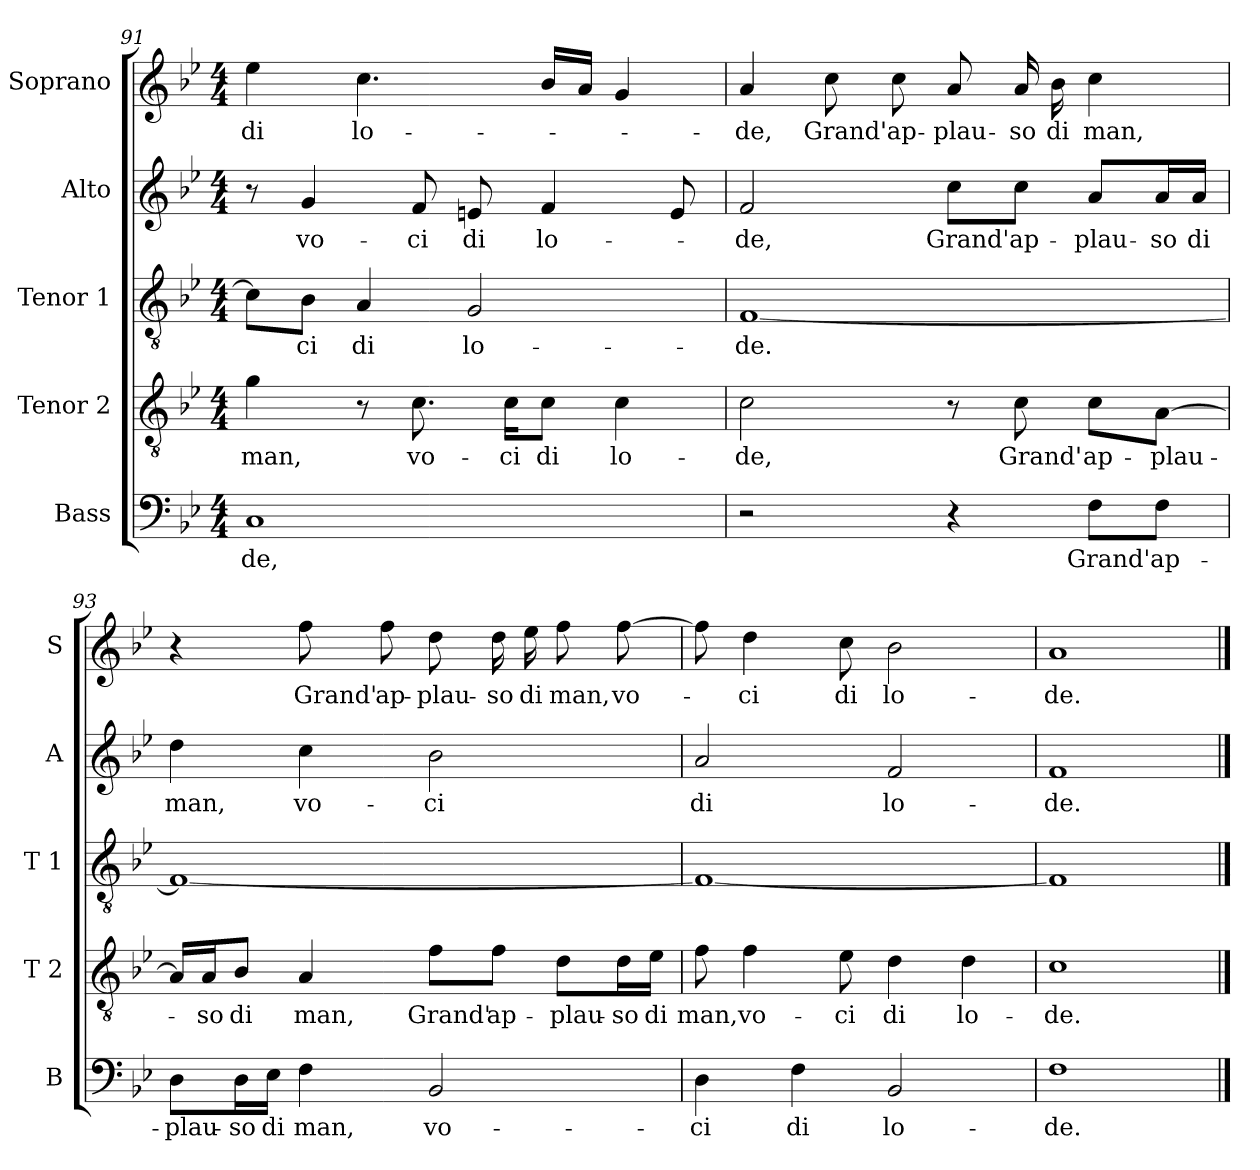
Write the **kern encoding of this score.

**kern	**text	**kern	**text	**kern	**text	**kern	**text	**kern	**text
*part5	*part5	*part4	*part4	*part3	*part3	*part2	*part2	*part1	*part1
*staff5	*staff5	*staff4	*staff4	*staff3	*staff3	*staff2	*staff2	*staff1	*staff1
*I"Bass	*	*I"Tenor 2	*	*I"Tenor 1	*	*I"Alto	*	*I"Soprano	*
*I'B	*	*I'T 2	*	*I'T 1	*	*I'A	*	*I'S	*
*clefF4	*	*clefGv2	*	*clefGv2	*	*clefG2	*	*clefG2	*
*k[b-e-]	*	*k[b-e-]	*	*k[b-e-]	*	*k[b-e-]	*	*k[b-e-]	*
*B-:	*	*B-:	*	*B-:	*	*B-:	*	*B-:	*
*M4/4	*	*M4/4	*	*M4/4	*	*M4/4	*	*M4/4	*
=91	=91	=91	=91	=91	=91	=91	=91	=91	=91
!	!LO:LY:b	!	!LO:LY:b	!	!	!	!	!	!LO:LY:b
1C	-de,	4g\	man,	8c\L]	.	8r	.	4ee-\	di
!	!	!	!	!	!LO:LY:b	!	!LO:LY:b	!	!
.	.	.	.	8B-\J	-ci	4g/	vo-	.	.
!	!	!	!	!	!LO:LY:b	!	!	!	!LO:LY:b
.	.	8r	.	4A/	di	.	.	4.cc\	lo-
!	!	!	!LO:LY:b	!	!	!	!LO:LY:b	!	!
.	.	8.c\	vo-	.	.	8f/	-ci	.	.
!	!	!	!	!	!LO:LY:b	!	!LO:LY:b	!	!
.	.	.	.	2G/	lo-	8en/	di	.	.
!	!	!	!LO:LY:b	!	!	!	!	!	!
.	.	16c\KL	-ci	.	.	.	.	.	.
!	!	!	!LO:LY:b	!	!	!	!LO:LY:b	!	!
.	.	8c\J	di	.	.	4f/	lo-	16b-/LL	.
.	.	.	.	.	.	.	.	16a/JJ	.
!	!	!	!LO:LY:b	!	!	!	!	!	!
.	.	4c\	lo-	.	.	.	.	4g/	.
.	.	.	.	.	.	8e/	.	.	.
=92	=92	=92	=92	=92	=92	=92	=92	=92	=92
!	!	!	!LO:LY:b	!	!LO:LY:b	!	!LO:LY:b	!	!LO:LY:b
2r	.	2c\	-de,	[1F	-de.	2f/	-de,	4a/	-de,
!	!	!	!	!	!	!	!	!	!LO:LY:b
.	.	.	.	.	.	.	.	8cc\	Grand'
!	!	!	!	!	!	!	!	!	!LO:LY:b
.	.	.	.	.	.	.	.	8cc\	ap-
!	!	!	!	!	!	!	!LO:LY:b	!	!LO:LY:b
4r	.	8r	.	.	.	8cc\L	Grand'	8a/	-plau-
!	!	!	!LO:LY:b	!	!	!	!LO:LY:b	!	!LO:LY:b
.	.	8c\	Grand'	.	.	8cc\J	ap-	16a/	-so
!	!	!	!	!	!	!	!	!	!LO:LY:b
.	.	.	.	.	.	.	.	16b-\	di
!	!LO:LY:b	!	!LO:LY:b	!	!	!	!LO:LY:b	!	!LO:LY:b
8F\L	Grand'	8c\L	ap-	.	.	8a/L	-plau-	4cc\	man,
!	!LO:LY:b	!	!LO:LY:b	!	!	!	!LO:LY:b	!	!
8F\J	ap-	[8A\J	-plau-	.	.	16a/L	-so	.	.
!	!	!	!	!	!	!	!LO:LY:b	!	!
.	.	.	.	.	.	16a/JJ	di	.	.
!!LO:LB:g=z
=93	=93	=93	=93	=93	=93	=93	=93	=93	=93
!	!LO:LY:b	!	!	!	!	!	!LO:LY:b	!	!
8D\L	-plau-	16A/LL]	.	1F_	.	4dd\	man,	4r	.
!	!	!	!LO:LY:b	!	!	!	!	!	!
.	.	16A/J	-so	.	.	.	.	.	.
!	!LO:LY:b	!	!LO:LY:b	!	!	!	!	!	!
16D\L	-so	8B-/J	di	.	.	.	.	.	.
!	!LO:LY:b	!	!	!	!	!	!	!	!
16E-\JJ	di	.	.	.	.	.	.	.	.
!	!LO:LY:b	!	!LO:LY:b	!	!	!	!LO:LY:b	!	!LO:LY:b
4F\	man,	4A/	man,	.	.	4cc\	vo-	8ff\	Grand'
!	!	!	!	!	!	!	!	!	!LO:LY:b
.	.	.	.	.	.	.	.	8ff\	ap-
!	!LO:LY:b	!	!LO:LY:b	!	!	!	!LO:LY:b	!	!LO:LY:b
2BB-/	vo-	8f\L	Grand'	.	.	2b-\	-ci	8dd\	-plau-
!	!	!	!LO:LY:b	!	!	!	!	!	!LO:LY:b
.	.	8f\J	ap-	.	.	.	.	16dd\	-so
!	!	!	!	!	!	!	!	!	!LO:LY:b
.	.	.	.	.	.	.	.	16ee-\	di
!	!	!	!LO:LY:b	!	!	!	!	!	!LO:LY:b
.	.	8d\L	-plau-	.	.	.	.	8ff\	man,
!	!	!	!LO:LY:b	!	!	!	!	!	!LO:LY:b
.	.	16d\L	-so	.	.	.	.	[8ff\	vo-
!	!	!	!LO:LY:b	!	!	!	!	!	!
.	.	16e-\JJ	di	.	.	.	.	.	.
=94	=94	=94	=94	=94	=94	=94	=94	=94	=94
!	!LO:LY:b	!	!LO:LY:b	!	!	!	!LO:LY:b	!	!
4D\	-ci	8f\	man,	1F_	.	2a/	di	8ff\]	.
!	!	!	!LO:LY:b	!	!	!	!	!	!LO:LY:b
.	.	4f\	vo-	.	.	.	.	4dd\	-ci
!	!LO:LY:b	!	!	!	!	!	!	!	!
4F\	di	.	.	.	.	.	.	.	.
!	!	!	!LO:LY:b	!	!	!	!	!	!LO:LY:b
.	.	8e-\	-ci	.	.	.	.	8cc\	di
!	!LO:LY:b	!	!LO:LY:b	!	!	!	!LO:LY:b	!	!LO:LY:b
2BB-/	lo-	4d\	di	.	.	2f/	lo-	2b-\	lo-
!	!	!	!LO:LY:b	!	!	!	!	!	!
.	.	4d\	lo-	.	.	.	.	.	.
=95	=95	=95	=95	=95	=95	=95	=95	=95	=95
!	!LO:LY:b	!	!LO:LY:b	!	!	!	!LO:LY:b	!	!LO:LY:b
1F	-de.	1c	-de.	1F]	.	1f	-de.	1a	-de.
==	==	==	==	==	==	==	==	==	==
*-	*-	*-	*-	*-	*-	*-	*-	*-	*-
